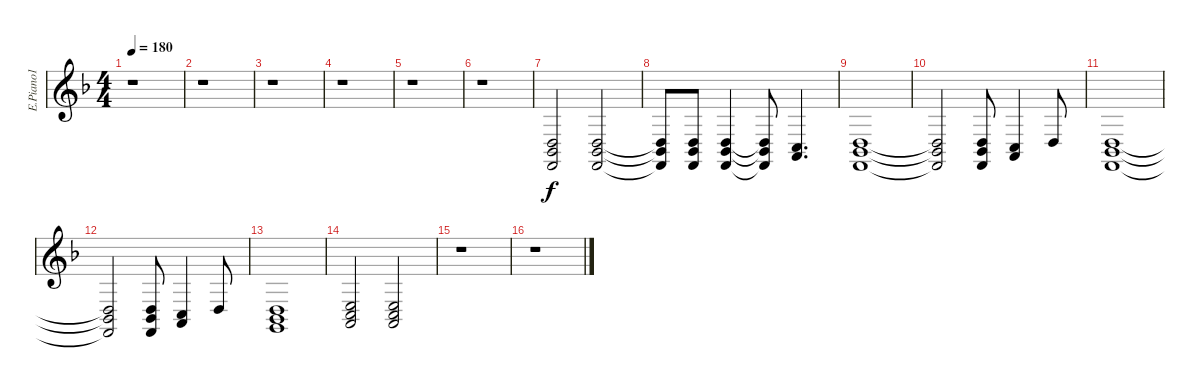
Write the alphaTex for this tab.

\track ("E.Piano1" "E.Piano1") {instrument electricgrandpiano}
\staff {score}
\tuning (D4 A3 F3 C3 G2 C2) {hide}
\ts (4 4)
\tempo 180
\clef g2
\ks f
r.1{dy f} |
r.1 |
r.1 |
r.1 |
r.1 |
r.1 |
(2.4 3.5 5.6).2 (2.4 3.5 5.6).2 |
(2.4{t} 3.5{t} 5.6{t}).8 (2.4 3.5 5.6).8 (2.4 3.5 5.6).4 (2.4{t} 3.5{t} 5.6{t}).8 (0.4 2.5).4{d} |
(2.4 3.5 5.6).1 |
(2.4{t} 3.5{t} 5.6{t}).2 (2.4 3.5 5.6).8 (0.4 2.5).4 2.4.8 |
(2.4 3.5 5.6).1 |
(2.4{t} 3.5{t} 5.6{t}).2 (2.4 3.5 5.6).8 (0.4 2.5).4 2.4.8 |
(2.4 3.5 7.6).1 |
(4.4 5.5 9.6).2 (0.4 2.5 16.6).2 |
r.1 |
r.1
